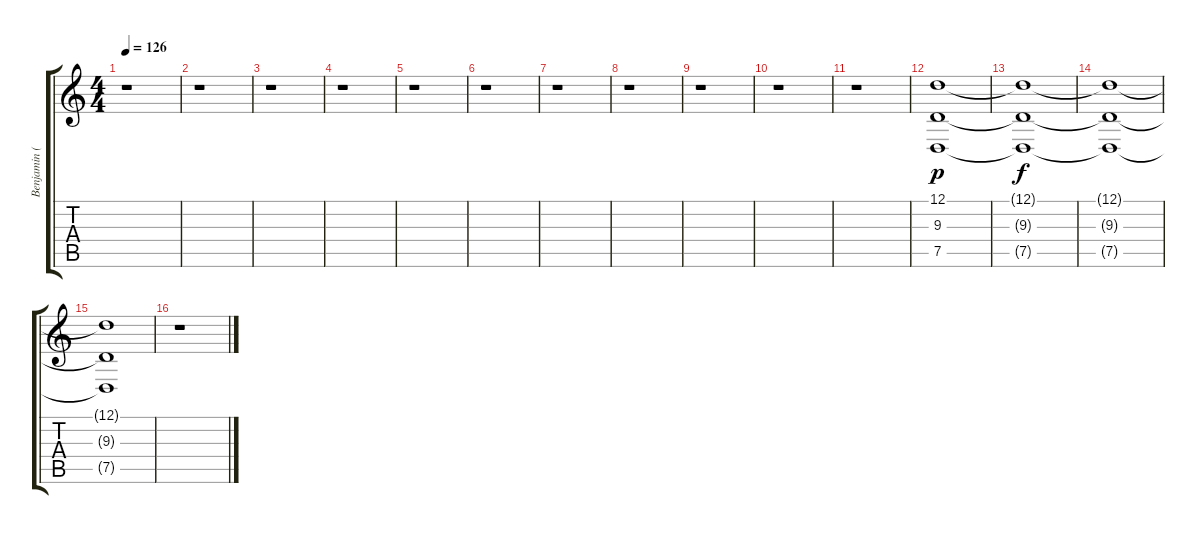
\track ("Benjamin (KeybMid)" "Benjamin (") {instrument stringensemble1}
\staff {score tabs}
\tuning (D4 A3 F3 C3 G2 D2) {hide}
\ts (4 4)
\tempo 126
\clef g2
\ks c
r.1{dy f} |
r.1 |
r.1 |
r.1 |
r.1 |
r.1 |
r.1 |
r.1 |
r.1 |
r.1 |
r.1 |
(12.1 9.3 7.5).1{dy p volume 14 balance 8 instrument synthstrings1} |
(12.1{t} 9.3{t} 7.5{t}).1{dy f} |
(12.1{t} 9.3{t} 7.5{t}).1 |
(12.1{t} 9.3{t} 7.5{t}).1 |
r.1
